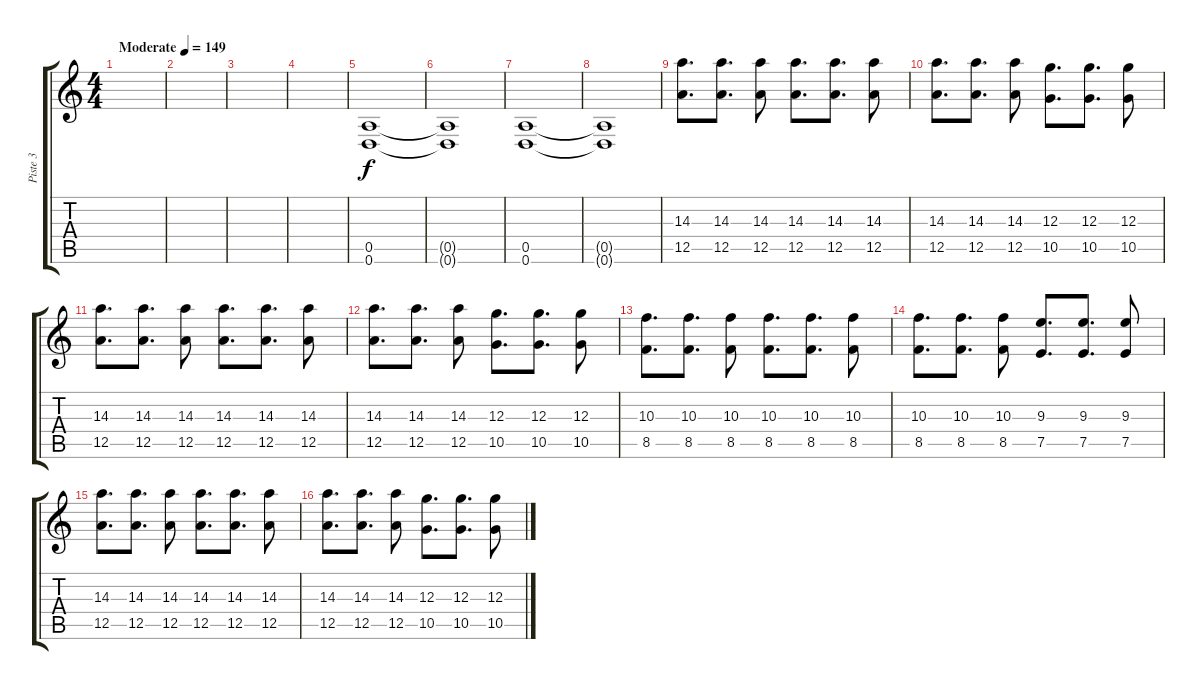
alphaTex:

\track ("Piste 3" "Piste 3") {instrument distortionguitar}
\staff {score tabs}
\tuning (E4 B3 G3 D3 A2 D2) {hide}
\ts (4 4)
\tempo (149 "Moderate")
\clef g2
\ks c
|
|
|
|
(0.5 0.6).1 |
(0.5{t} 0.6{t}).1 |
(0.5 0.6).1 |
(0.5{t} 0.6{t}).1 |
(14.3 12.5).8{d} (14.3 12.5).8{d} (14.3 12.5).8 (14.3 12.5).8{d} (14.3 12.5).8{d} (14.3 12.5).8 |
(14.3 12.5).8{d} (14.3 12.5).8{d} (14.3 12.5).8 (12.3 10.5).8{d} (12.3 10.5).8{d} (12.3 10.5).8 |
(14.3 12.5).8{d} (14.3 12.5).8{d} (14.3 12.5).8 (14.3 12.5).8{d} (14.3 12.5).8{d} (14.3 12.5).8 |
(14.3 12.5).8{d} (14.3 12.5).8{d} (14.3 12.5).8 (12.3 10.5).8{d} (12.3 10.5).8{d} (12.3 10.5).8 |
(10.3 8.5).8{d} (10.3 8.5).8{d} (10.3 8.5).8 (10.3 8.5).8{d} (10.3 8.5).8{d} (10.3 8.5).8 |
(10.3 8.5).8{d} (10.3 8.5).8{d} (10.3 8.5).8 (9.3 7.5).8{d} (9.3 7.5).8{d} (9.3 7.5).8 |
(14.3 12.5).8{d} (14.3 12.5).8{d} (14.3 12.5).8 (14.3 12.5).8{d} (14.3 12.5).8{d} (14.3 12.5).8 |
(14.3 12.5).8{d} (14.3 12.5).8{d} (14.3 12.5).8 (12.3 10.5).8{d} (12.3 10.5).8{d} (12.3 10.5).8
